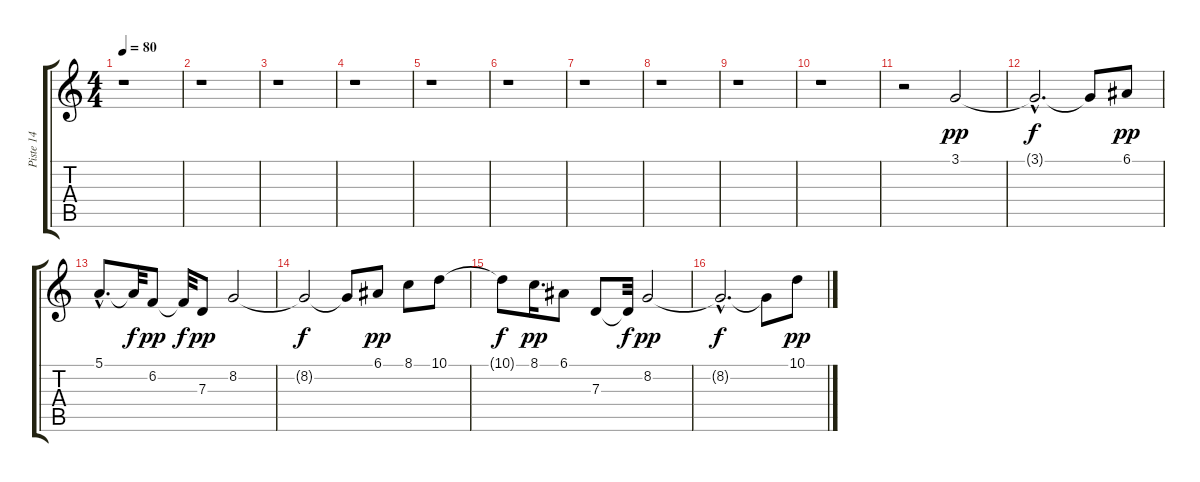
\track ("Piste 14" "Piste 14") {instrument englishhorn}
\staff {score tabs}
\tuning (E4 B3 G3 D3 A2 E2) {hide}
\ts (4 4)
\tempo 80
\clef g2
\ks c
r.1{dy f} |
r.1 |
r.1 |
r.1 |
r.1 |
r.1 |
r.1 |
r.1 |
r.1 |
r.1 |
r.2 3.1.2{dy pp} |
3.1{hac t}.2{d dy f} 3.1{t}.8 6.1.8{dy pp} |
5.1{hac}.8{d} 5.1{t}.32{dy f} 6.2.8{dy pp} 6.2{t}.32{dy f} 7.3.8{dy pp} 8.2.2 |
8.2{t}.2{dy f} 8.2{t}.8 6.1.8{dy pp} 8.1.8 10.1.8 |
10.1{t}.8{dy f} 8.1.16{d dy pp} 6.1.8 7.3.8 7.3{t}.32{dy f} 8.2.2{dy pp} |
8.2{hac t}.2{d dy f} 8.2{t}.8 10.1.8{dy pp}
